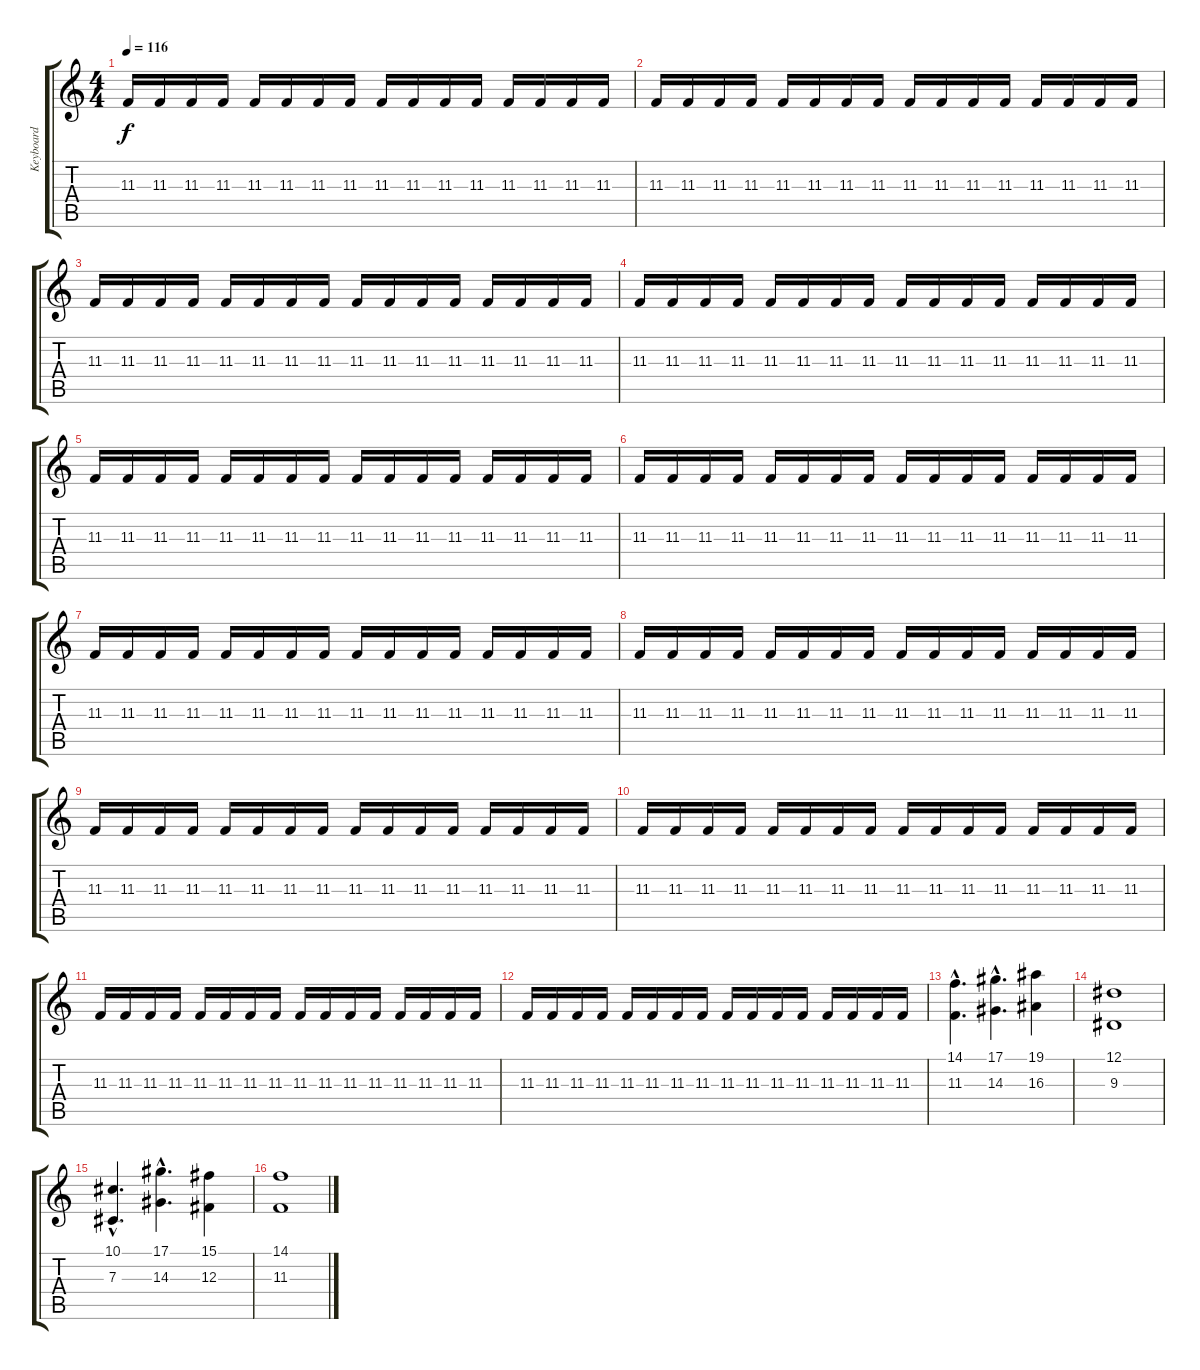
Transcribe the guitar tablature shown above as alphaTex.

\track ("Keyboard" "Keyboard") {instrument shamisen}
\staff {score tabs}
\tuning (Eb4 Bb3 Gb3 Db3 Ab2 Eb2) {hide}
\ts (4 4)
\tempo 116
\clef g2
\ks c
11.3.16{dy f volume 8 balance 12 instrument shamisen} 11.3.16 11.3.16 11.3.16 11.3.16 11.3.16 11.3.16 11.3.16 11.3.16 11.3.16 11.3.16 11.3.16 11.3.16 11.3.16 11.3.16 11.3.16 |
11.3.16 11.3.16 11.3.16 11.3.16 11.3.16 11.3.16 11.3.16 11.3.16 11.3.16 11.3.16 11.3.16 11.3.16 11.3.16 11.3.16 11.3.16 11.3.16 |
11.3.16 11.3.16 11.3.16 11.3.16 11.3.16 11.3.16 11.3.16 11.3.16 11.3.16 11.3.16 11.3.16 11.3.16 11.3.16 11.3.16 11.3.16 11.3.16 |
11.3.16 11.3.16 11.3.16 11.3.16 11.3.16 11.3.16 11.3.16 11.3.16 11.3.16 11.3.16 11.3.16 11.3.16 11.3.16 11.3.16 11.3.16 11.3.16 |
11.3.16 11.3.16 11.3.16 11.3.16 11.3.16 11.3.16 11.3.16 11.3.16 11.3.16 11.3.16 11.3.16 11.3.16 11.3.16 11.3.16 11.3.16 11.3.16 |
11.3.16 11.3.16 11.3.16 11.3.16 11.3.16 11.3.16 11.3.16 11.3.16 11.3.16 11.3.16 11.3.16 11.3.16 11.3.16 11.3.16 11.3.16 11.3.16 |
11.3.16 11.3.16 11.3.16 11.3.16 11.3.16 11.3.16 11.3.16 11.3.16 11.3.16 11.3.16 11.3.16 11.3.16 11.3.16 11.3.16 11.3.16 11.3.16 |
11.3.16 11.3.16 11.3.16 11.3.16 11.3.16 11.3.16 11.3.16 11.3.16 11.3.16 11.3.16 11.3.16 11.3.16 11.3.16 11.3.16 11.3.16 11.3.16 |
11.3.16 11.3.16 11.3.16 11.3.16 11.3.16 11.3.16 11.3.16 11.3.16 11.3.16 11.3.16 11.3.16 11.3.16 11.3.16 11.3.16 11.3.16 11.3.16 |
11.3.16 11.3.16 11.3.16 11.3.16 11.3.16 11.3.16 11.3.16 11.3.16 11.3.16 11.3.16 11.3.16 11.3.16 11.3.16 11.3.16 11.3.16 11.3.16 |
11.3.16 11.3.16 11.3.16 11.3.16 11.3.16 11.3.16 11.3.16 11.3.16 11.3.16 11.3.16 11.3.16 11.3.16 11.3.16 11.3.16 11.3.16 11.3.16 |
11.3.16 11.3.16 11.3.16 11.3.16 11.3.16 11.3.16 11.3.16 11.3.16 11.3.16 11.3.16 11.3.16 11.3.16 11.3.16 11.3.16 11.3.16 11.3.16 |
(14.1{hac} 11.3{hac}).4{d volume 15 balance 8 instrument vibraphone} (17.1{hac} 14.3{hac}).4{d} (19.1 16.3).4 |
(12.1 9.3).1 |
(10.1{hac} 7.3{hac}).4{d} (17.1{hac} 14.3{hac}).4{d} (15.1 12.3).4 |
(14.1 11.3).1
